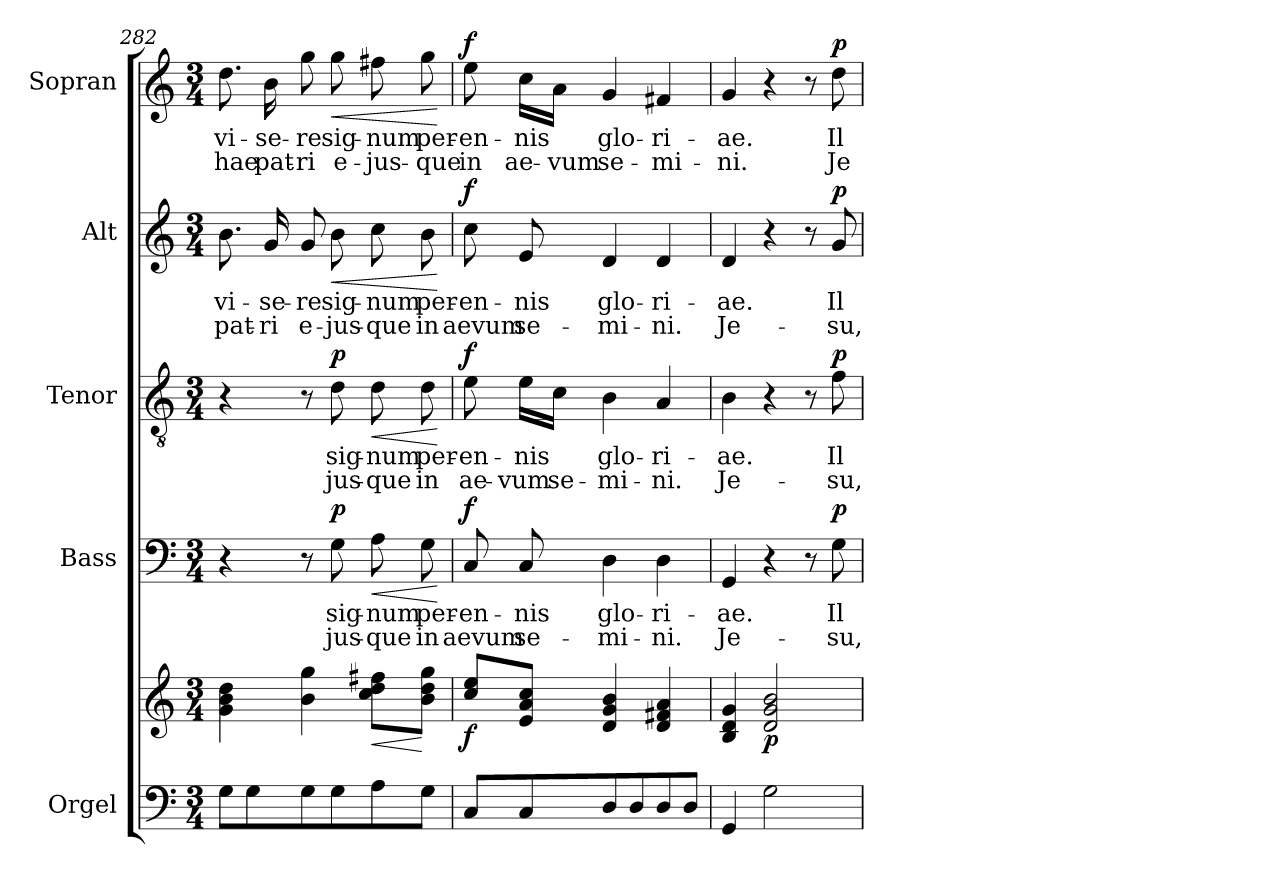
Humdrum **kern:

**kern	**kern	**dynam	**kern	**text	**text	**dynam	**kern	**text	**text	**dynam	**kern	**text	**text	**dynam	**kern	**text	**text	**dynam
*part5	*part5	*part5	*part4	*part4	*part4	*part4	*part3	*part3	*part3	*part3	*part2	*part2	*part2	*part2	*part1	*part1	*part1	*part1
*staff6	*staff5	*staff5/6	*staff4	*staff4	*staff4	*staff4	*staff3	*staff3	*staff3	*staff3	*staff2	*staff2	*staff2	*staff2	*staff1	*staff1	*staff1	*staff1
*I"Orgel	*	*	*I"Bass	*	*	*	*I"Tenor	*	*	*	*I"Alt	*	*	*	*I"Sopran	*	*	*
*I'Org.	*	*	*I'B.	*	*	*	*I'T.	*	*	*	*I'A.	*	*	*	*I'S.	*	*	*
*clefF4	*clefG2	*	*clefF4	*	*	*	*clefGv2	*	*	*	*clefG2	*	*	*	*clefG2	*	*	*
*k[]	*k[]	*	*k[]	*	*	*	*k[]	*	*	*	*k[]	*	*	*	*k[]	*	*	*
*C:	*C:	*	*C:	*	*	*	*C:	*	*	*	*C:	*	*	*	*C:	*	*	*
*M3/4	*M3/4	*	*M3/4	*	*	*	*M3/4	*	*	*	*M3/4	*	*	*	*M3/4	*	*	*
=282	=282	=282	=282	=282	=282	=282	=282	=282	=282	=282	=282	=282	=282	=282	=282	=282	=282	=282
!	!	!	!	!	!	!	!	!	!	!	!	!LO:LY:b	!LO:LY:b	!	!	!LO:LY:b	!LO:LY:b	!
8G\L	4g\ 4b\ 4dd\	.	4r	.	.	.	4r	.	.	.	8.b\	vi-	pat-	.	8.dd\	vi-	-hae	.
8G\	.	.	.	.	.	.	.	.	.	.	.	.	.	.	.	.	.	.
!	!	!	!	!	!	!	!	!	!	!	!	!LO:LY:b	!LO:LY:b	!	!	!LO:LY:b	!LO:LY:b	!
.	.	.	.	.	.	.	.	.	.	.	16g/	-se-	-ri	.	16b\	-se-	pat-	.
!	!	!	!	!	!	!	!	!	!	!	!	!LO:LY:b	!LO:LY:b	!	!	!LO:LY:b	!LO:LY:b	!
8G\	4b\ 4gg\	.	8r	.	.	.	8r	.	.	.	8g/	-re	e-	.	8gg\	-re	-ri	.
!	!	!	!	!LO:LY:b	!LO:LY:b	!LO:DY:a	!	!LO:LY:b	!LO:LY:b	!LO:DY:a	!	!LO:LY:b	!LO:LY:b	!LO:HP:b	!	!LO:LY:b	!LO:LY:b	!LO:HP:b
8G\	.	.	8G\	sig-	-jus-	p	8d\	sig-	-jus-	p	8b\	sig-	-jus-	<	8gg\	sig-	e-	<
!	!	!LO:HP:b	!	!LO:LY:b	!LO:LY:b	!LO:HP:b	!	!LO:LY:b	!LO:LY:b	!LO:HP:b	!	!LO:LY:b	!LO:LY:b	!	!	!LO:LY:b	!LO:LY:b	!
8A\	8cc\ 8dd\ 8ff#X\L	<	8A\	-num	-que	<	8d\	-num	-que	<	8cc\	-num	-que	.	8ff#X\	-num	-jus-	.
!	!	!	!	!LO:LY:b	!LO:LY:b	!	!	!LO:LY:b	!LO:LY:b	!	!	!LO:LY:b	!LO:LY:b	!	!	!LO:LY:b	!LO:LY:b	!
8G\J	8b\ 8dd\ 8gg\J	[	8G\	per-	in	.	8d\	per-	in	.	8b\	per-	in	.	8gg\	per-	-que	.
.	.	.	.	.	.	[	.	.	.	[	.	.	.	[	.	.	.	[
=283	=283	=283	=283	=283	=283	=283	=283	=283	=283	=283	=283	=283	=283	=283	=283	=283	=283	=283
!	!	!LO:DY:b	!	!LO:LY:b	!LO:LY:b	!LO:DY:a	!	!LO:LY:b	!LO:LY:b	!LO:DY:a	!	!LO:LY:b	!LO:LY:b	!LO:DY:a	!	!LO:LY:b	!LO:LY:b	!LO:DY:a
8C/L	8cc/ 8ee/L	f	8C/	-en-	aevum	f	8e\	-en-	ae-	f	8cc\	-en-	aevum	f	8ee\	-en-	in	f
!	!	!	!	!LO:LY:b	!LO:LY:b	!	!	!LO:LY:b	!LO:LY:b	!	!	!LO:LY:b	!LO:LY:b	!	!	!LO:LY:b	!LO:LY:b	!
8C/	8e/ 8a/ 8cc/J	.	8C/	-nis	se-	.	16e\LL	-nis	-vum	.	8e/	-nis	se-	.	16cc\LL	-nis	ae-	.
!	!	!	!	!	!	!	!	!	!LO:LY:b	!	!	!	!	!	!	!	!LO:LY:b	!
.	.	.	.	.	.	.	16c\JJ	.	se-	.	.	.	.	.	16a\JJ	.	-vum	.
!	!	!	!	!LO:LY:b	!LO:LY:b	!	!	!LO:LY:b	!LO:LY:b	!	!	!LO:LY:b	!LO:LY:b	!	!	!LO:LY:b	!LO:LY:b	!
8D/	4d/ 4g/ 4b/	.	4D\	glo-	-mi-	.	4B\	glo-	-mi-	.	4d/	glo-	-mi-	.	4g/	glo-	se-	.
8D/	.	.	.	.	.	.	.	.	.	.	.	.	.	.	.	.	.	.
!	!	!	!	!LO:LY:b	!LO:LY:b	!	!	!LO:LY:b	!LO:LY:b	!	!	!LO:LY:b	!LO:LY:b	!	!	!LO:LY:b	!LO:LY:b	!
8D/	4d/ 4f#X/ 4a/	.	4D\	-ri-	-ni.	.	4A/	-ri-	-ni.	.	4d/	-ri-	-ni.	.	4f#X/	-ri-	-mi-	.
8D/J	.	.	.	.	.	.	.	.	.	.	.	.	.	.	.	.	.	.
=284	=284	=284	=284	=284	=284	=284	=284	=284	=284	=284	=284	=284	=284	=284	=284	=284	=284	=284
!	!	!	!	!LO:LY:b	!LO:LY:b	!	!	!LO:LY:b	!LO:LY:b	!	!	!LO:LY:b	!LO:LY:b	!	!	!LO:LY:b	!LO:LY:b	!
4GG/	4B/ 4d/ 4g/	.	4GG/	-ae.	Je-	.	4B\	-ae.	Je-	.	4d/	-ae.	Je-	.	4g/	-ae.	-ni.	.
!	!	!LO:DY:b	!	!	!	!	!	!	!	!	!	!	!	!	!	!	!	!
2G\	2d/ 2g/ 2b/	p	4r	.	.	.	4r	.	.	.	4r	.	.	.	4r	.	.	.
.	.	.	8r	.	.	.	8r	.	.	.	8r	.	.	.	8r	.	.	.
!	!	!	!	!LO:LY:b	!LO:LY:b	!LO:DY:a	!	!LO:LY:b	!LO:LY:b	!LO:DY:a	!	!LO:LY:b	!LO:LY:b	!LO:DY:a	!	!LO:LY:b	!LO:LY:b	!LO:DY:a
.	.	.	8G\	Il-	-su,	p	8f\	Il-	-su,	p	8g/	Il-	-su,	p	8dd\	Il-	Je-	p
=	=	=	=	=	=	=	=	=	=	=	=	=	=	=	=	=	=	=
*-	*-	*-	*-	*-	*-	*-	*-	*-	*-	*-	*-	*-	*-	*-	*-	*-	*-	*-
